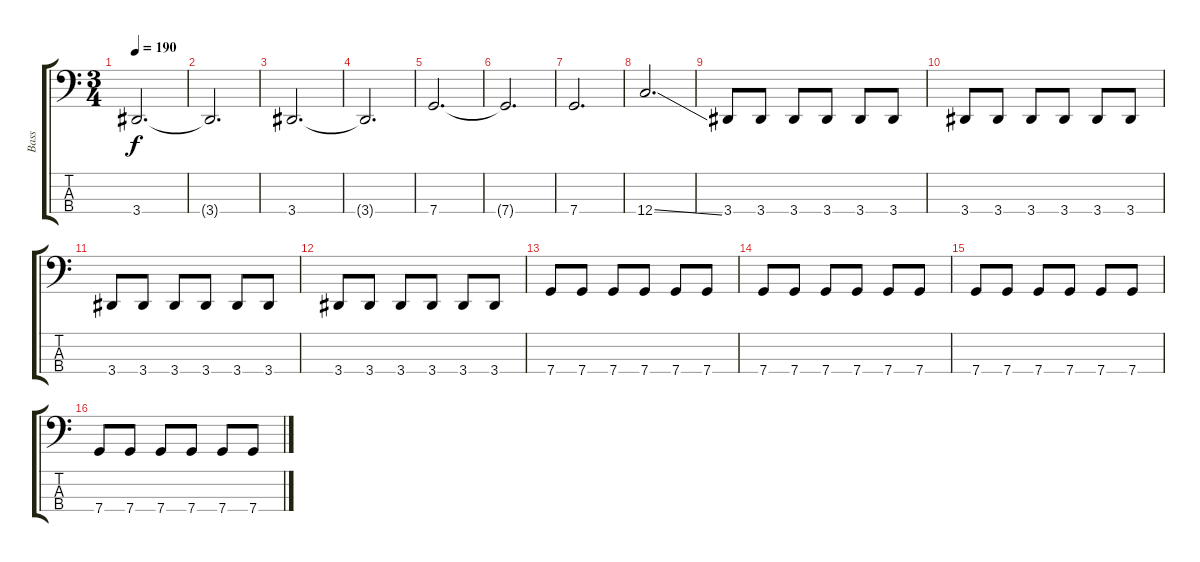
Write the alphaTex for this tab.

\track ("Bass" "Bass") {instrument electricbasspick}
\staff {score tabs}
\tuning (F2 C2 G1 C1) {hide}
\ts (3 4)
\tempo 190
\clef f4
\ks c
3.4.2{d dy f} |
3.4{t}.2{d} |
3.4.2{d} |
3.4{t}.2{d} |
7.4.2{d} |
7.4{t}.2{d} |
7.4.2{d} |
12.4{ss}.2{d} |
3.4.8 3.4.8 3.4.8 3.4.8 3.4.8 3.4.8 |
3.4.8 3.4.8 3.4.8 3.4.8 3.4.8 3.4.8 |
3.4.8 3.4.8 3.4.8 3.4.8 3.4.8 3.4.8 |
3.4.8 3.4.8 3.4.8 3.4.8 3.4.8 3.4.8 |
7.4.8 7.4.8 7.4.8 7.4.8 7.4.8 7.4.8 |
7.4.8 7.4.8 7.4.8 7.4.8 7.4.8 7.4.8 |
7.4.8 7.4.8 7.4.8 7.4.8 7.4.8 7.4.8 |
7.4.8 7.4.8 7.4.8 7.4.8 7.4.8 7.4.8
